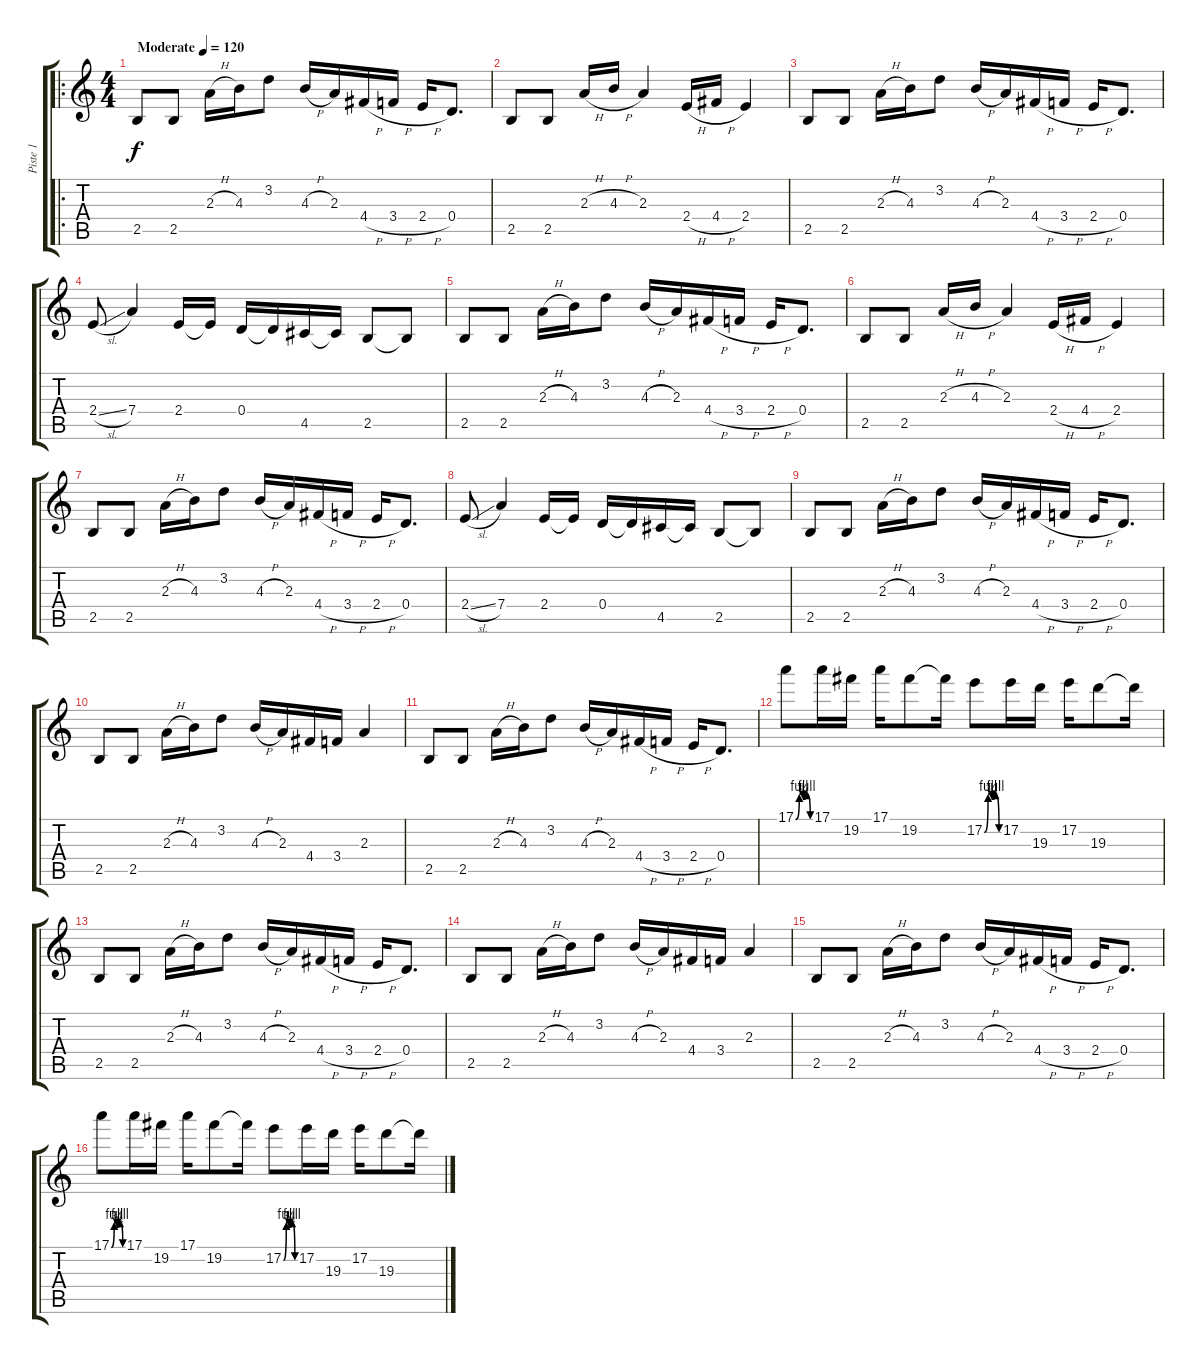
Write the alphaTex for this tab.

\track ("Piste 1" "Piste 1") {instrument overdrivenguitar}
\staff {score tabs}
\tuning (E4 B3 G3 D3 A2 E2) {hide}
\ro
\ts (4 4)
\tempo (120 "Moderate")
\clef g2
\ks c
2.5.8{dy f instrument overdrivenguitar} 2.5.8 2.3{h}.16 4.3.16 3.2.8 4.3{h}.16 2.3.16 4.4{h}.16 3.4{h}.16 2.4{h}.16 0.4.8{d} |
2.5.8 2.5.8 2.3{h}.16 4.3{h}.16 2.3.4 2.4{h}.16 4.4{h}.16 2.4.4 |
2.5.8 2.5.8 2.3{h}.16 4.3.16 3.2.8 4.3{h}.16 2.3.16 4.4{h}.16 3.4{h}.16 2.4{h}.16 0.4.8{d} |
2.4{sl}.8 7.4.4 2.4.16 2.4{t}.16 0.4.16 0.4{t}.16 4.5.16 4.5{t}.16 2.5.8 2.5{t}.8 |
2.5.8 2.5.8 2.3{h}.16 4.3.16 3.2.8 4.3{h}.16 2.3.16 4.4{h}.16 3.4{h}.16 2.4{h}.16 0.4.8{d} |
2.5.8 2.5.8 2.3{h}.16 4.3{h}.16 2.3.4 2.4{h}.16 4.4{h}.16 2.4.4 |
2.5.8 2.5.8 2.3{h}.16 4.3.16 3.2.8 4.3{h}.16 2.3.16 4.4{h}.16 3.4{h}.16 2.4{h}.16 0.4.8{d} |
2.4{sl}.8 7.4.4 2.4.16 2.4{t}.16 0.4.16 0.4{t}.16 4.5.16 4.5{t}.16 2.5.8 2.5{t}.8 |
2.5.8 2.5.8 2.3{h}.16 4.3.16 3.2.8 4.3{h}.16 2.3.16 4.4{h}.16 3.4{h}.16 2.4{h}.16 0.4.8{d} |
2.5.8 2.5.8 2.3{h}.16 4.3.16 3.2.8 4.3{h}.16 2.3.16 4.4.16 3.4.16 2.3.4 |
2.5.8 2.5.8 2.3{h}.16 4.3.16 3.2.8 4.3{h}.16 2.3.16 4.4{h}.16 3.4{h}.16 2.4{h}.16 0.4.8{d} |
17.1{be (custom 0 0 15 4 30 3 45 4 60 0)}.8 17.1.16 19.2.16 17.1.16 19.2.8 19.2{t}.16 17.2{be (custom 0 0 15 4 30 3 45 4 60 0)}.8 17.2.16 19.3.16 17.2.16 19.3.8 19.3{t}.16 |
2.5.8 2.5.8 2.3{h}.16 4.3.16 3.2.8 4.3{h}.16 2.3.16 4.4{h}.16 3.4{h}.16 2.4{h}.16 0.4.8{d} |
2.5.8 2.5.8 2.3{h}.16 4.3.16 3.2.8 4.3{h}.16 2.3.16 4.4.16 3.4.16 2.3.4 |
2.5.8 2.5.8 2.3{h}.16 4.3.16 3.2.8 4.3{h}.16 2.3.16 4.4{h}.16 3.4{h}.16 2.4{h}.16 0.4.8{d} |
17.1{be (custom 0 0 15 4 30 3 45 4 60 0)}.8 17.1.16 19.2.16 17.1.16 19.2.8 19.2{t}.16 17.2{be (custom 0 0 15 4 30 3 45 4 60 0)}.8 17.2.16 19.3.16 17.2.16 19.3.8 19.3{t}.16
